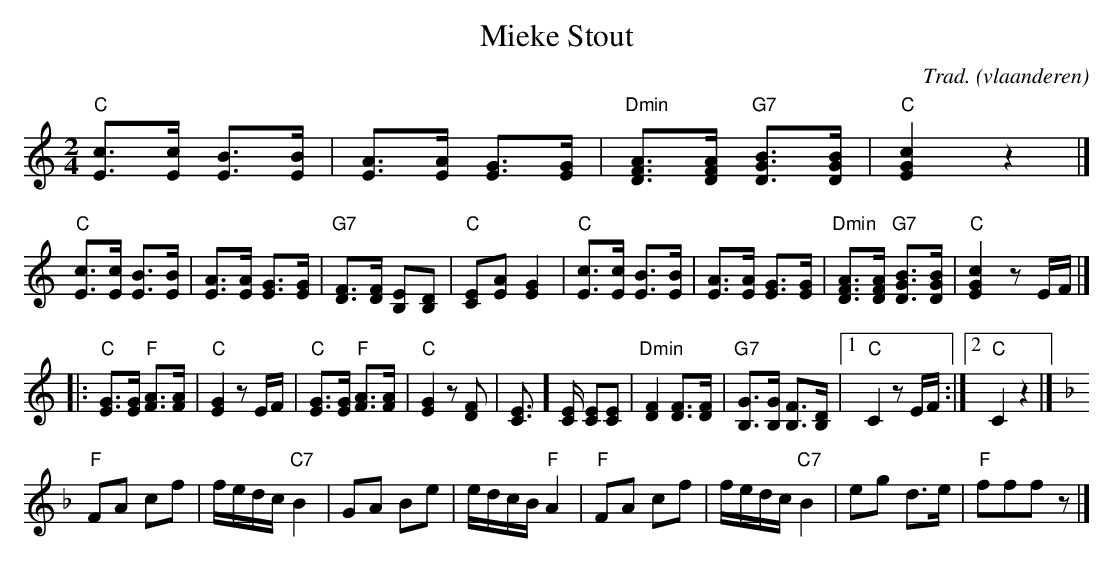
X:1
T:Mieke Stout
O:vlaanderen
C:Trad.
L:1/8
M:2/4
K:C
"C"[cE]>[cE] [BE]>[BE] | [AE]>[AE] [GE]>[GE] | "Dmin"[AFD]>[AFD] "G7"[BGD]>[BGD] | "C"[c2G2E2] z2 |]
"C"[cE]>[cE] [BE]>[BE] | [AE]>[AE] [GE]>[GE] | "G7"[FD]>[FD] [EB,][DB,] | "C"[EC][AE] [G2E2] |"C"[cE]>[cE] [BE]>[BE] | [AE]>[AE] [GE]>[GE] | "Dmin"[AFD]>[AFD] "G7"[BGD]>[BGD] | "C"[c2G2E2] z E/F/ |]
|:"C"[GE]>[GE] "F"[AF]>[AF] |"C"[G2E2] z E/F/ |"C"[GE]>[GE] "F"[AF]>[AF] |"C"[G2E2] z [FD] | [EC]>][EC] [EC][EC] |"Dmin"[F2D2] [FD]>[FD] | "G7"[GB,]>[GB,] [FB,]>[DB,] |1 "C"C2 z E/F/ :|2"C"C2 z2 |]
K:F
"F"FA cf | f/e/d/c/ "C7"B2 | GA Be | e/d/c/B/ "F"A2 | "F"FA cf | f/e/d/c/ "C7"B2 | eg d>e | "F"fff z |]
